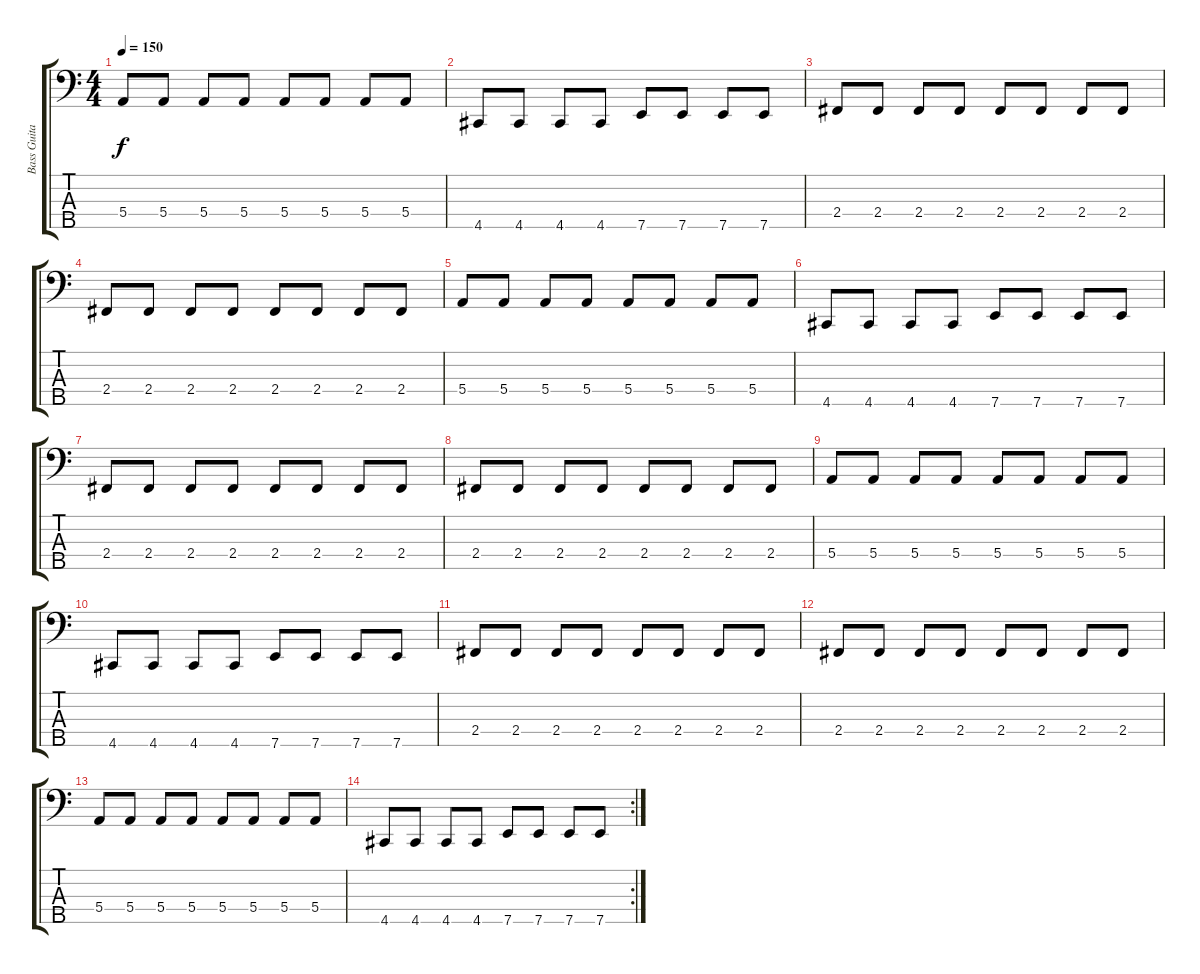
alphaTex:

\track ("Bass Guitar" "Bass Guita") {instrument electricbasspick}
\staff {score tabs}
\tuning (G2 D2 A1 E1 A0) {hide}
\ts (4 4)
\tempo 150
\clef f4
\ks c
5.4.8{dy f} 5.4.8 5.4.8 5.4.8 5.4.8 5.4.8 5.4.8 5.4.8 |
4.5.8 4.5.8 4.5.8 4.5.8 7.5.8 7.5.8 7.5.8 7.5.8 |
2.4.8 2.4.8 2.4.8 2.4.8 2.4.8 2.4.8 2.4.8 2.4.8 |
2.4.8 2.4.8 2.4.8 2.4.8 2.4.8 2.4.8 2.4.8 2.4.8 |
5.4.8 5.4.8 5.4.8 5.4.8 5.4.8 5.4.8 5.4.8 5.4.8 |
4.5.8 4.5.8 4.5.8 4.5.8 7.5.8 7.5.8 7.5.8 7.5.8 |
2.4.8 2.4.8 2.4.8 2.4.8 2.4.8 2.4.8 2.4.8 2.4.8 |
2.4.8 2.4.8 2.4.8 2.4.8 2.4.8 2.4.8 2.4.8 2.4.8 |
5.4.8 5.4.8 5.4.8 5.4.8 5.4.8 5.4.8 5.4.8 5.4.8 |
4.5.8 4.5.8 4.5.8 4.5.8 7.5.8 7.5.8 7.5.8 7.5.8 |
2.4.8 2.4.8 2.4.8 2.4.8 2.4.8 2.4.8 2.4.8 2.4.8 |
2.4.8 2.4.8 2.4.8 2.4.8 2.4.8 2.4.8 2.4.8 2.4.8 |
5.4.8 5.4.8 5.4.8 5.4.8 5.4.8 5.4.8 5.4.8 5.4.8 |
\rc 2
4.5.8 4.5.8 4.5.8 4.5.8 7.5.8 7.5.8 7.5.8 7.5.8
